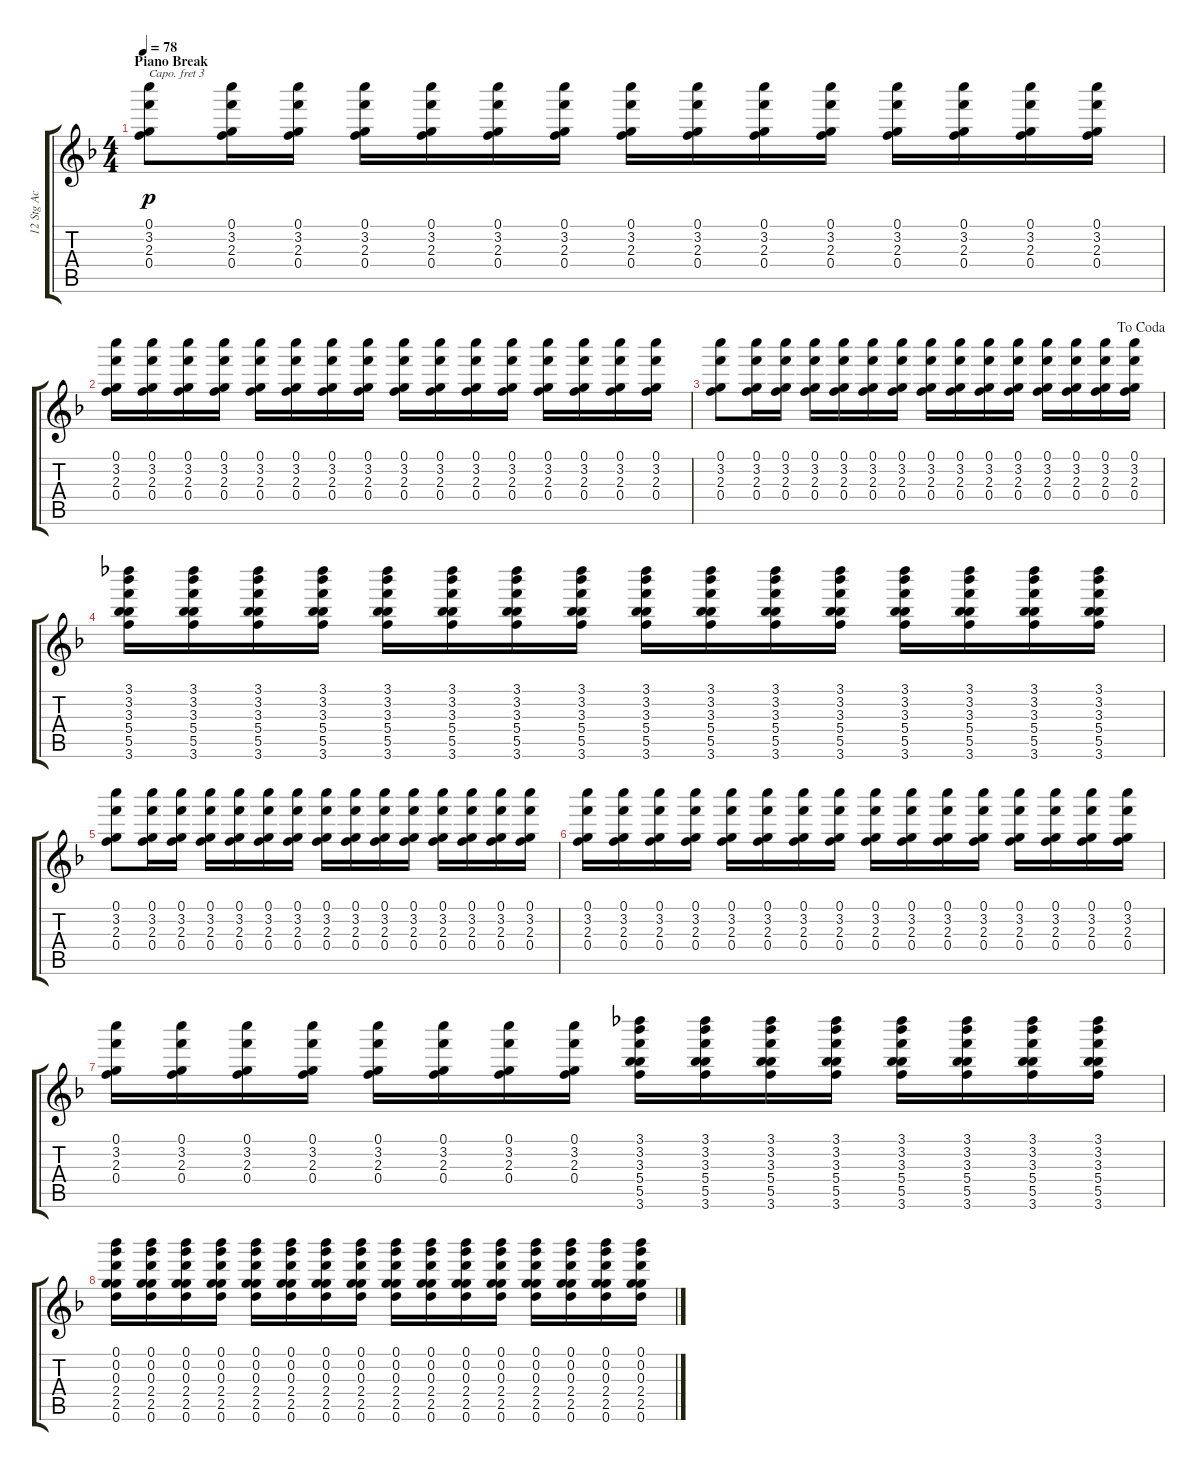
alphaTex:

\track (" 12 Stg Acoustic Gtr.(steel)" " 12 Stg Ac") {instrument acousticguitarsteel}
\staff {score tabs}
\capo 3
\tuning (E4 B3 G5 D5 A4 E4) {hide}
\ts (4 4)
\section ("" "Piano Break")
\tempo 78
\clef g2
\ks f
(0.1 3.2 2.3 0.4).8{dy p} (0.1 3.2 2.3 0.4).16 (0.1 3.2 2.3 0.4).16 (0.1 3.2 2.3 0.4).16 (0.1 3.2 2.3 0.4).16 (0.1 3.2 2.3 0.4).16 (0.1 3.2 2.3 0.4).16 (0.1 3.2 2.3 0.4).16 (0.1 3.2 2.3 0.4).16 (0.1 3.2 2.3 0.4).16 (0.1 3.2 2.3 0.4).16 (0.1 3.2 2.3 0.4).16 (0.1 3.2 2.3 0.4).16 (0.1 3.2 2.3 0.4).16 (0.1 3.2 2.3 0.4).16 |
(0.1 3.2 2.3 0.4).16 (0.1 3.2 2.3 0.4).16 (0.1 3.2 2.3 0.4).16 (0.1 3.2 2.3 0.4).16 (0.1 3.2 2.3 0.4).16 (0.1 3.2 2.3 0.4).16 (0.1 3.2 2.3 0.4).16 (0.1 3.2 2.3 0.4).16 (0.1 3.2 2.3 0.4).16 (0.1 3.2 2.3 0.4).16 (0.1 3.2 2.3 0.4).16 (0.1 3.2 2.3 0.4).16 (0.1 3.2 2.3 0.4).16 (0.1 3.2 2.3 0.4).16 (0.1 3.2 2.3 0.4).16 (0.1 3.2 2.3 0.4).16 |
\jump dacoda
(0.1 3.2 2.3 0.4).8 (0.1 3.2 2.3 0.4).16 (0.1 3.2 2.3 0.4).16 (0.1 3.2 2.3 0.4).16 (0.1 3.2 2.3 0.4).16 (0.1 3.2 2.3 0.4).16 (0.1 3.2 2.3 0.4).16 (0.1 3.2 2.3 0.4).16 (0.1 3.2 2.3 0.4).16 (0.1 3.2 2.3 0.4).16 (0.1 3.2 2.3 0.4).16 (0.1 3.2 2.3 0.4).16 (0.1 3.2 2.3 0.4).16 (0.1 3.2 2.3 0.4).16 (0.1 3.2 2.3 0.4).16 |
(3.1 3.2 3.3 5.4 5.5 3.6).16 (3.1 3.2 3.3 5.4 5.5 3.6).16 (3.1 3.2 3.3 5.4 5.5 3.6).16 (3.1 3.2 3.3 5.4 5.5 3.6).16 (3.1 3.2 3.3 5.4 5.5 3.6).16 (3.1 3.2 3.3 5.4 5.5 3.6).16 (3.1 3.2 3.3 5.4 5.5 3.6).16 (3.1 3.2 3.3 5.4 5.5 3.6).16 (3.1 3.2 3.3 5.4 5.5 3.6).16 (3.1 3.2 3.3 5.4 5.5 3.6).16 (3.1 3.2 3.3 5.4 5.5 3.6).16 (3.1 3.2 3.3 5.4 5.5 3.6).16 (3.1 3.2 3.3 5.4 5.5 3.6).16 (3.1 3.2 3.3 5.4 5.5 3.6).16 (3.1 3.2 3.3 5.4 5.5 3.6).16 (3.1 3.2 3.3 5.4 5.5 3.6).16 |
(0.1 3.2 2.3 0.4).8 (0.1 3.2 2.3 0.4).16 (0.1 3.2 2.3 0.4).16 (0.1 3.2 2.3 0.4).16 (0.1 3.2 2.3 0.4).16 (0.1 3.2 2.3 0.4).16 (0.1 3.2 2.3 0.4).16 (0.1 3.2 2.3 0.4).16 (0.1 3.2 2.3 0.4).16 (0.1 3.2 2.3 0.4).16 (0.1 3.2 2.3 0.4).16 (0.1 3.2 2.3 0.4).16 (0.1 3.2 2.3 0.4).16 (0.1 3.2 2.3 0.4).16 (0.1 3.2 2.3 0.4).16 |
(0.1 3.2 2.3 0.4).16 (0.1 3.2 2.3 0.4).16 (0.1 3.2 2.3 0.4).16 (0.1 3.2 2.3 0.4).16 (0.1 3.2 2.3 0.4).16 (0.1 3.2 2.3 0.4).16 (0.1 3.2 2.3 0.4).16 (0.1 3.2 2.3 0.4).16 (0.1 3.2 2.3 0.4).16 (0.1 3.2 2.3 0.4).16 (0.1 3.2 2.3 0.4).16 (0.1 3.2 2.3 0.4).16 (0.1 3.2 2.3 0.4).16 (0.1 3.2 2.3 0.4).16 (0.1 3.2 2.3 0.4).16 (0.1 3.2 2.3 0.4).16 |
(0.1 3.2 2.3 0.4).16 (0.1 3.2 2.3 0.4).16 (0.1 3.2 2.3 0.4).16 (0.1 3.2 2.3 0.4).16 (0.1 3.2 2.3 0.4).16 (0.1 3.2 2.3 0.4).16 (0.1 3.2 2.3 0.4).16 (0.1 3.2 2.3 0.4).16 (3.1 3.2 3.3 5.4 5.5 3.6).16 (3.1 3.2 3.3 5.4 5.5 3.6).16 (3.1 3.2 3.3 5.4 5.5 3.6).16 (3.1 3.2 3.3 5.4 5.5 3.6).16 (3.1 3.2 3.3 5.4 5.5 3.6).16 (3.1 3.2 3.3 5.4 5.5 3.6).16 (3.1 3.2 3.3 5.4 5.5 3.6).16 (3.1 3.2 3.3 5.4 5.5 3.6).16 |
(0.1 0.2 0.3 2.4 2.5 0.6).16 (0.1 0.2 0.3 2.4 2.5 0.6).16 (0.1 0.2 0.3 2.4 2.5 0.6).16 (0.1 0.2 0.3 2.4 2.5 0.6).16 (0.1 0.2 0.3 2.4 2.5 0.6).16 (0.1 0.2 0.3 2.4 2.5 0.6).16 (0.1 0.2 0.3 2.4 2.5 0.6).16 (0.1 0.2 0.3 2.4 2.5 0.6).16 (0.1 0.2 0.3 2.4 2.5 0.6).16 (0.1 0.2 0.3 2.4 2.5 0.6).16 (0.1 0.2 0.3 2.4 2.5 0.6).16 (0.1 0.2 0.3 2.4 2.5 0.6).16 (0.1 0.2 0.3 2.4 2.5 0.6).16 (0.1 0.2 0.3 2.4 2.5 0.6).16 (0.1 0.2 0.3 2.4 2.5 0.6).16 (0.1 0.2 0.3 2.4 2.5 0.6).16
